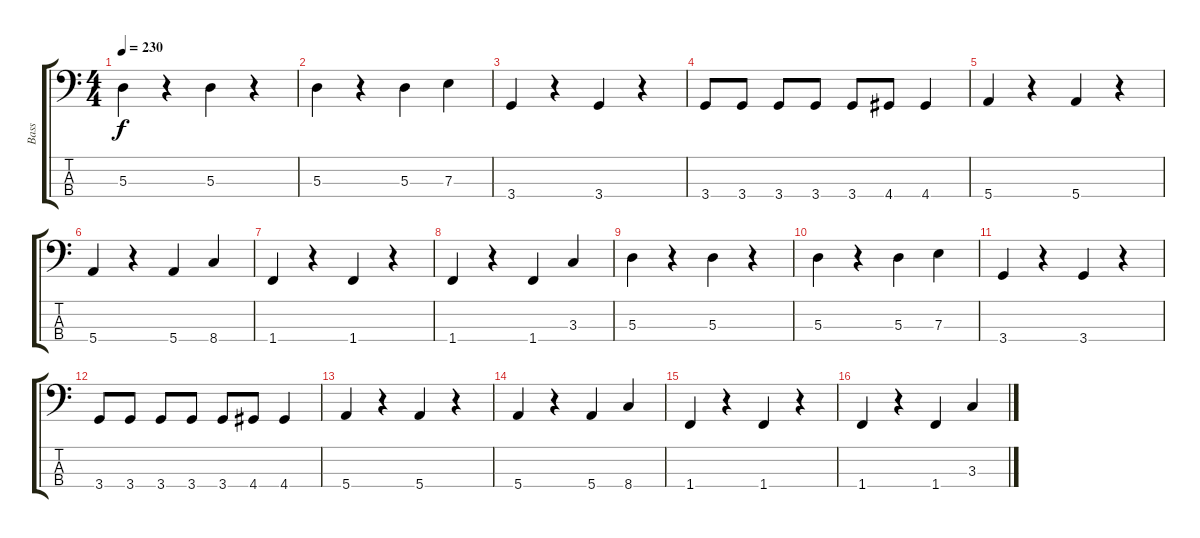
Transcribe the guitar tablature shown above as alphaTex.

\track ("Bass" "Bass") {instrument electricbassfinger}
\staff {score tabs}
\tuning (G2 D2 A1 E1) {hide}
\ts (4 4)
\tempo 230
\clef f4
\ks c
5.3.4{dy f} r.4 5.3.4 r.4 |
5.3.4 r.4 5.3.4 7.3.4 |
3.4.4 r.4 3.4.4 r.4 |
3.4.8 3.4.8 3.4.8 3.4.8 3.4.8 4.4.8 4.4.4 |
5.4.4 r.4 5.4.4 r.4 |
5.4.4 r.4 5.4.4 8.4.4 |
1.4.4 r.4 1.4.4 r.4 |
1.4.4 r.4 1.4.4 3.3.4 |
5.3.4 r.4 5.3.4 r.4 |
5.3.4 r.4 5.3.4 7.3.4 |
3.4.4 r.4 3.4.4 r.4 |
3.4.8 3.4.8 3.4.8 3.4.8 3.4.8 4.4.8 4.4.4 |
5.4.4 r.4 5.4.4 r.4 |
5.4.4 r.4 5.4.4 8.4.4 |
1.4.4 r.4 1.4.4 r.4 |
1.4.4 r.4 1.4.4 3.3.4
